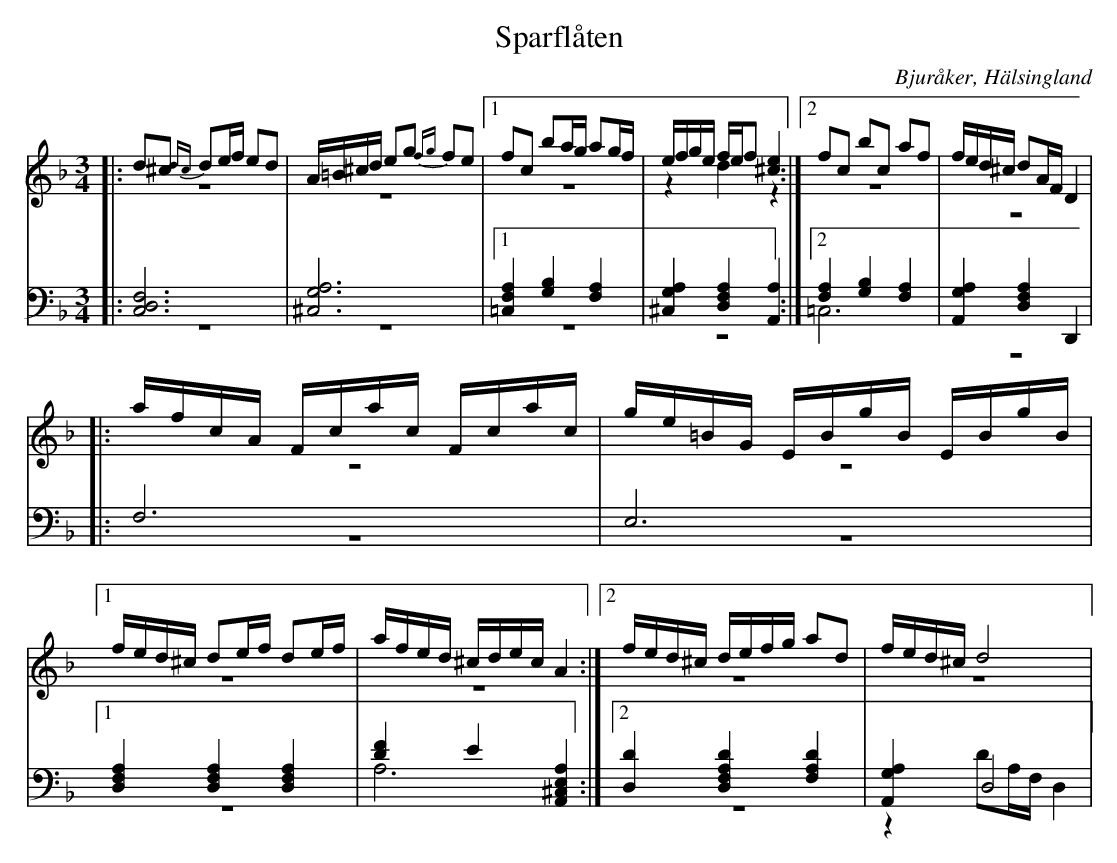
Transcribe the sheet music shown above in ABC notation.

X:1
T: Sparflåten
O: Bjuråker, Hälsingland
M: 3/4
L: 1/8
K: Dm
V:1
V:2 merge
V:3
V:4 merge
V:1
|:d^c {dc}de/f/ ed|A/=B/^c/d/ eg {fg}fe|1 fc ba/g/ ag/f/| e/f/g/e/ f/e/f [^c2e2]:|2 fc bc af|f/e/d/^c/ dA/F/ D2|
|:a/f/c/A/  F/c/a/c/ F/c/a/c/|g/e/=B/G/  E/B/g/B/  E/B/g/B/|1 f/e/d/^c/ de/f/ de/f/|a/f/e/d/ ^c/d/e/c/ A2:|2 f/e/d/^c/ d/e/f/g/ ad|f/e/d/^c/ d4|
V:2
|:z6|z6|1 z6|z2 d2 z2:|2 z6|z6|
|:z6|z6|1 z6|z6:|2 z6|z6|
V:3 clef=bass
|:[D,6F,6C,6]|[^C,6G,6A,6]|1 [=C,2F,2A,2] [G,2B,2] [F,2A,2]|[^C,2G,2A,2] [D,2F,2A,2] [A,,2A,2]:|2 [F,2A,2] [G,2B,2] [F,2A,2]|[A,,2G,2A,2] [D,2F,2A,2] D,,2|
|:F,6|E,6|1 [D,2F,2A,2] [D,2F,2A,2] [D,2F,2A,2]|[D2F2] E2 [A,,2^C,2E,2A,2]:|2 [D,2D2] [D,2F,2A,2D2] [F,2A,2D2]|[A,,2G,2A,2] D,4|
V:4 clef=bass
|:z6|z6|1 z6|z6:|2 =C,6|z6|
|:z6|z6|1 z6|A,6:|2 z6|z2 DA,/F,/ D,2|
